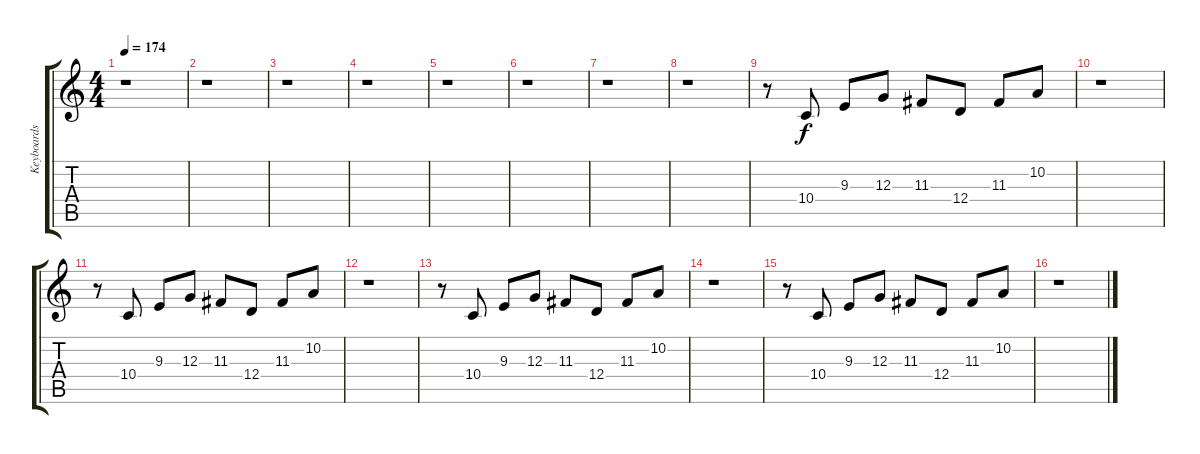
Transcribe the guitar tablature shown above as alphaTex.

\track ("Keyboards 2" "Keyboards ") {instrument churchorgan}
\staff {score tabs}
\tuning (E4 B3 G3 D3 A2 E2) {hide}
\ts (4 4)
\tempo 174
\clef g2
\ks c
r.1{dy f} |
r.1 |
r.1 |
r.1 |
r.1 |
r.1 |
r.1 |
r.1 |
r.8 10.4.8 9.3.8 12.3.8 11.3.8 12.4.8 11.3.8 10.2.8 |
r.1 |
r.8 10.4.8 9.3.8 12.3.8 11.3.8 12.4.8 11.3.8 10.2.8 |
r.1 |
r.8 10.4.8 9.3.8 12.3.8 11.3.8 12.4.8 11.3.8 10.2.8 |
r.1 |
r.8 10.4.8 9.3.8 12.3.8 11.3.8 12.4.8 11.3.8 10.2.8 |
r.1
